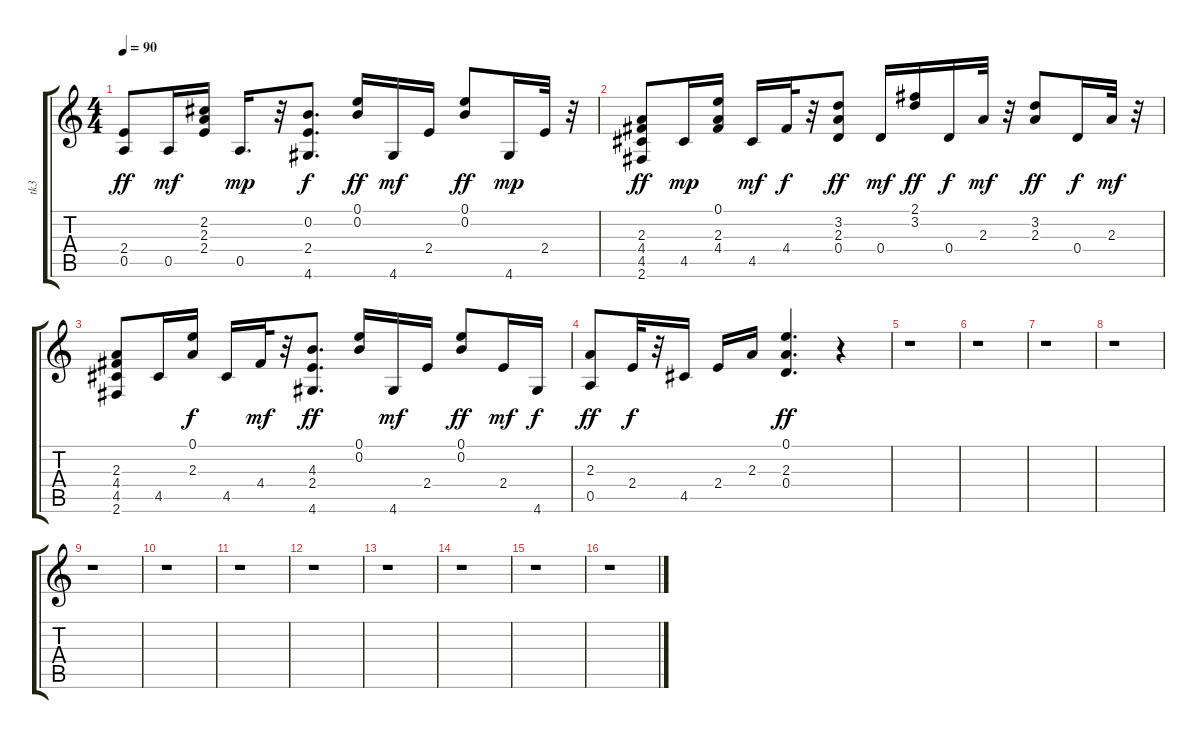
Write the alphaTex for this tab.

\track ("tk3" "tk3") {instrument electricguitarclean}
\staff {score tabs}
\tuning (E4 B3 G3 D3 A2 E2) {hide}
\ts (4 4)
\tempo 90
\clef g2
\ks c
(2.4 0.5).8{dy ff} 0.5.16{dy mf} (2.2 2.3 2.4).16 0.5.16{d dy mp} r.32 (0.2 2.4 4.6).8{d dy f} (0.1 0.2).16{dy ff} 4.6.16{dy mf} 2.4.16 (0.1 0.2).8{dy ff} 4.6.16{dy mp} 2.4.32 r.32 |
(2.3 4.4 4.5 2.6).8{dy ff} 4.5.16{dy mp} (0.1 2.3 4.4).16 4.5.16{dy mf} 4.4.32{dy f} r.32 (3.2 2.3 0.4).8{dy ff} 0.4.16{dy mf} (2.1 3.2).16{dy ff} 0.4.16{dy f} 2.3.32{dy mf} r.32 (3.2 2.3).8{dy ff} 0.4.16{dy f} 2.3.32{dy mf} r.32 |
(2.3 4.4 4.5 2.6).8 4.5.16 (0.1 2.3).16{dy f} 4.5.16 4.4.32{dy mf} r.32 (4.3 2.4 4.6).8{d dy ff} (0.1 0.2).16 4.6.16{dy mf} 2.4.16 (0.1 0.2).8{dy ff} 2.4.16{dy mf} 4.6.16{dy f} |
(2.3 0.5).8{dy ff} 2.4.32{dy f} r.32 4.5.16 2.4.16 2.3.16 (0.1 2.3 0.4).4{d dy ff} r.4 |
r.1 |
r.1 |
r.1 |
r.1 |
r.1 |
r.1 |
r.1 |
r.1 |
r.1 |
r.1 |
r.1 |
r.1
